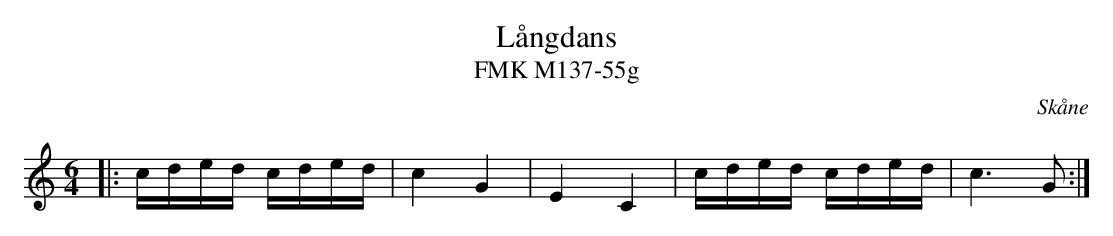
X:1
T:Långdans
T:FMK M137-55g
O:Skåne
M:6/4
L:1/16
K:C
|: cded cded | c4 G4 | E4 C4 | cded cded | c4>G4 :|
